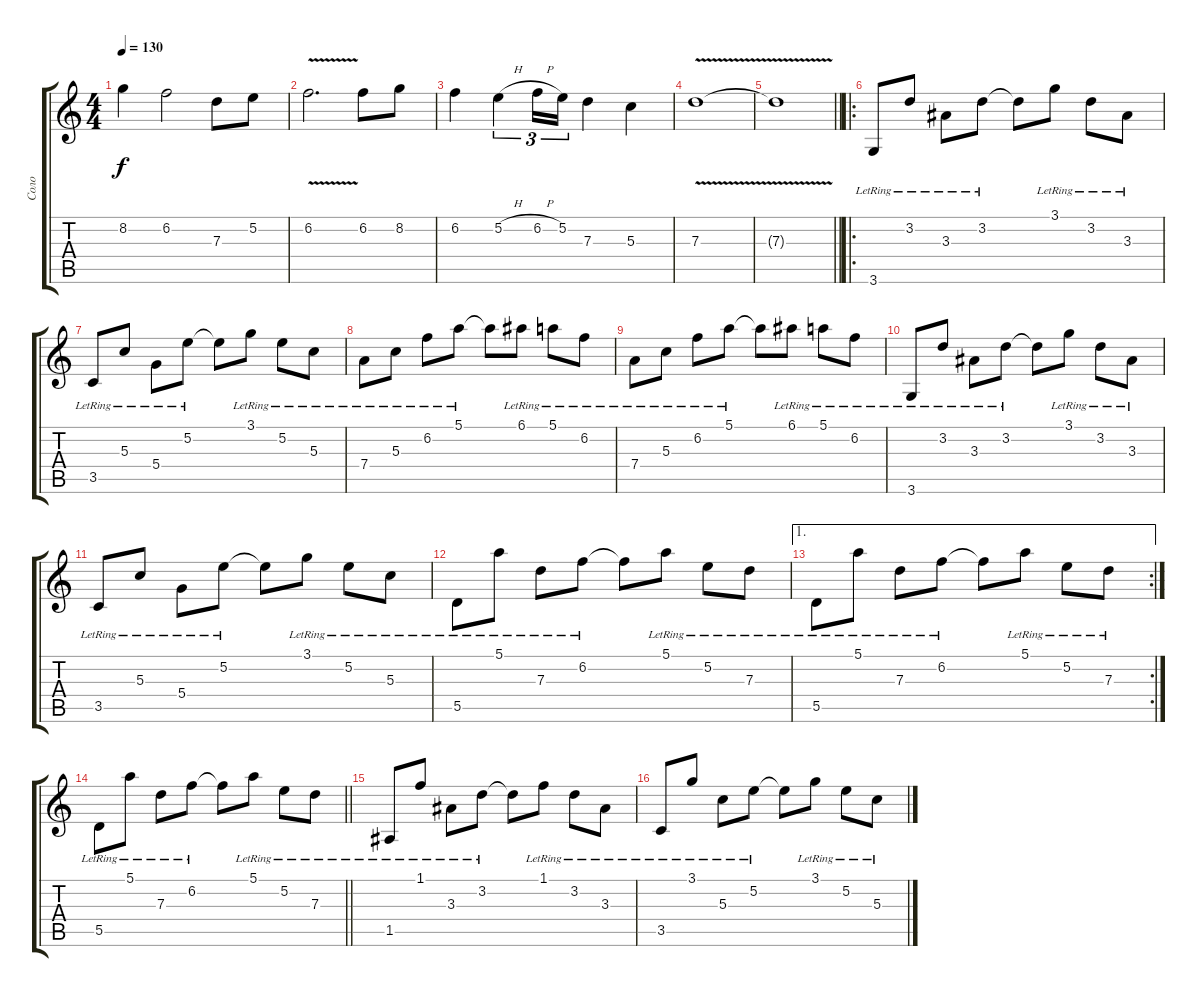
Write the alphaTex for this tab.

\track ("Соло" "Соло") {instrument distortionguitar}
\staff {score tabs}
\tuning (E4 B3 G3 D3 A2 E2) {hide}
\ts (4 4)
\tempo 130
\clef g2
\ks c
8.2.4{dy f} 6.2.2 7.3.8 5.2.8 |
6.2{v}.2{d} 6.2.8 8.2.8 |
6.2.4 5.2{h}.4{tu (3 2)} 6.2{h}.16{tu (3 2)} 5.2.16{tu (3 2)} 7.3.4 5.3.4 |
7.3{v}.1 |
\barLineRight lightlight
7.3{t}.1 |
\ro
3.6{lr}.8{volume 16 instrument electricguitarclean} 3.2{lr}.8 3.3{lr}.8 3.2{lr}.8 3.2{t}.8 3.1{lr}.8 3.2{lr}.8 3.3{lr}.8 |
3.5{lr}.8 5.3{lr}.8 5.4{lr}.8 5.2{lr}.8 5.2{t}.8 3.1{lr}.8 5.2{lr}.8 5.3{lr}.8 |
7.4{lr}.8 5.3{lr}.8 6.2{lr}.8 5.1{lr}.8 5.1{t}.8 6.1{lr}.8 5.1{lr}.8 6.2{lr}.8 |
7.4{lr}.8 5.3{lr}.8 6.2{lr}.8 5.1{lr}.8 5.1{t}.8 6.1{lr}.8 5.1{lr}.8 6.2{lr}.8 |
3.6{lr}.8 3.2{lr}.8 3.3{lr}.8 3.2{lr}.8 3.2{t}.8 3.1{lr}.8 3.2{lr}.8 3.3{lr}.8 |
3.5{lr}.8 5.3{lr}.8 5.4{lr}.8 5.2{lr}.8 5.2{t}.8 3.1{lr}.8 5.2{lr}.8 5.3{lr}.8 |
5.5{lr}.8 5.1{lr}.8 7.3{lr}.8 6.2{lr}.8 6.2{t}.8 5.1{lr}.8 5.2{lr}.8 7.3{lr}.8 |
\ae 1
\rc 2
5.5{lr}.8 5.1{lr}.8 7.3{lr}.8 6.2{lr}.8 6.2{t}.8 5.1{lr}.8 5.2{lr}.8 7.3{lr}.8 |
\barLineRight lightlight
5.5{lr}.8 5.1{lr}.8 7.3{lr}.8 6.2{lr}.8 6.2{t}.8 5.1{lr}.8 5.2{lr}.8 7.3{lr}.8 |
1.5{lr}.8 1.1{lr}.8 3.3{lr}.8 3.2{lr}.8 3.2{t}.8 1.1{lr}.8 3.2{lr}.8 3.3{lr}.8 |
3.5{lr}.8 3.1{lr}.8 5.3{lr}.8 5.2{lr}.8 5.2{t}.8 3.1{lr}.8 5.2{lr}.8 5.3{lr}.8
